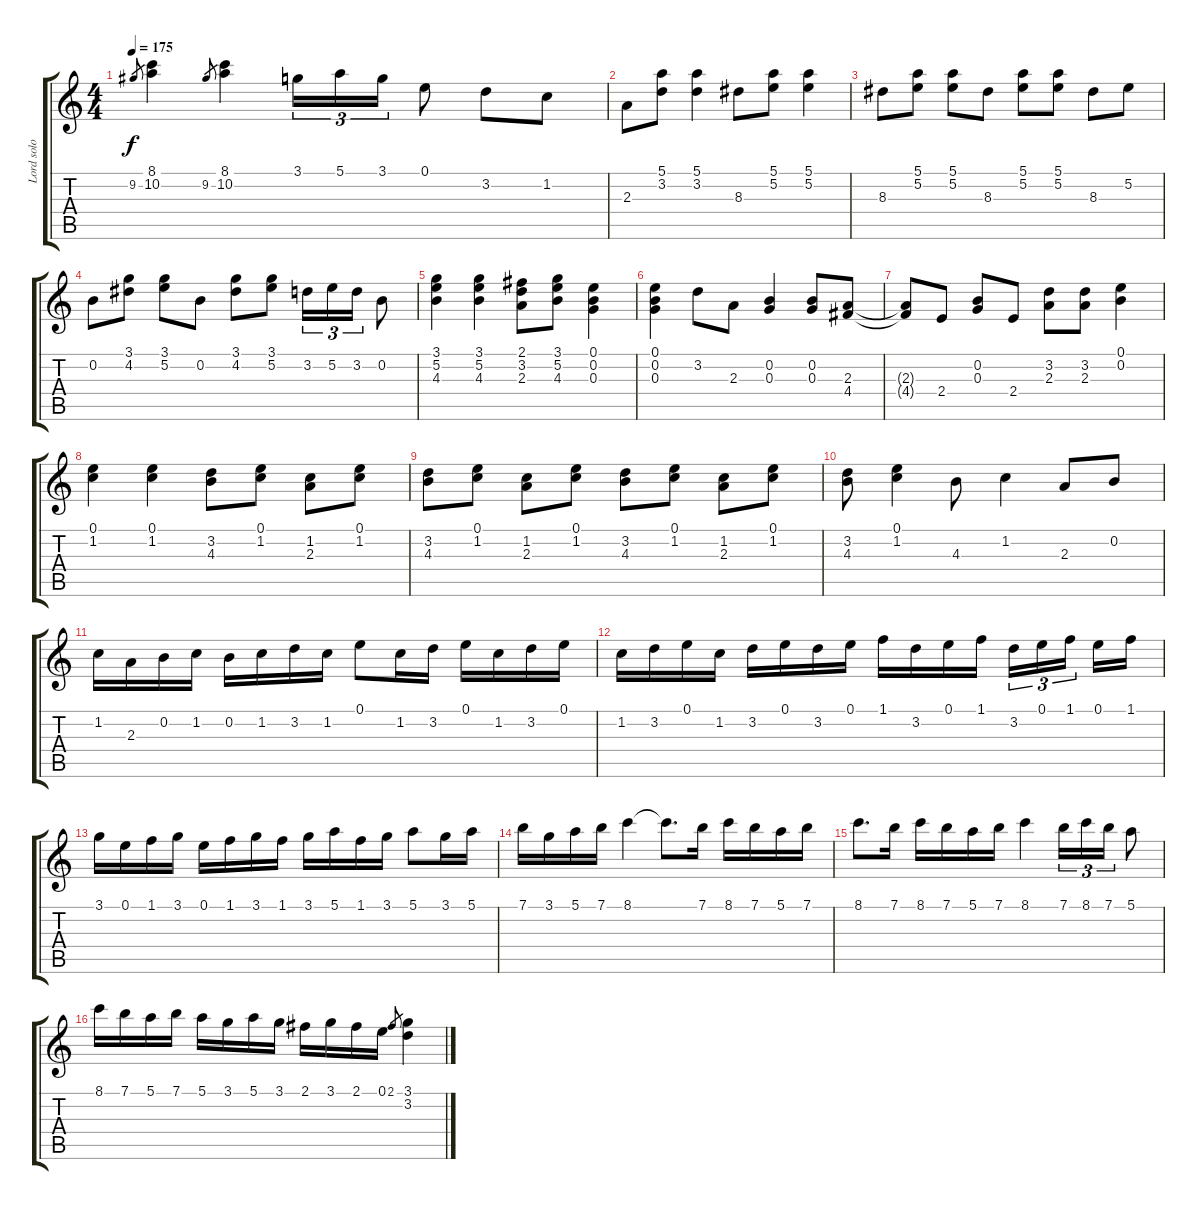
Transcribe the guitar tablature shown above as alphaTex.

\track ("Lord solo" "Lord solo") {instrument drawbarorgan}
\staff {score tabs}
\tuning (E5 B4 G4 D4 A3 E3) {hide}
\ts (4 4)
\tempo 175
\clef g2
\ks c
9.2.8{gr dy f} (8.1 10.2).4 9.2.8{gr} (8.1 10.2).4 3.1.16{tu (3 2)} 5.1.16{tu (3 2)} 3.1.16{tu (3 2)} 0.1.8 3.2.8 1.2.8 |
2.3.8 (5.1 3.2).8 (5.1 3.2).4 8.3.8 (5.1 5.2).8 (5.1 5.2).4 |
8.3.8 (5.1 5.2).8 (5.1 5.2).8 8.3.8 (5.1 5.2).8 (5.1 5.2).8 8.3.8 5.2.8 |
0.2.8 (3.1 4.2).8 (3.1 5.2).8 0.2.8 (3.1 4.2).8 (3.1 5.2).8 3.2.16{tu (3 2)} 5.2.16{tu (3 2)} 3.2.16{tu (3 2)} 0.2.8 |
(3.1 5.2 4.3).4 (3.1 5.2 4.3).4 (2.1 3.2 2.3).8 (3.1 5.2 4.3).8 (0.1 0.2 0.3).4 |
(0.1 0.2 0.3).4 3.2.8 2.3.8 (0.2 0.3).4 (0.2 0.3).8 (2.3 4.4).8 |
(2.3{t} 4.4{t}).8 2.4.8 (0.2 0.3).8 2.4.8 (3.2 2.3).8 (3.2 2.3).8 (0.1 0.2).4 |
(0.1 1.2).4 (0.1 1.2).4 (3.2 4.3).8 (0.1 1.2).8 (1.2 2.3).8 (0.1 1.2).8 |
(3.2 4.3).8 (0.1 1.2).8 (1.2 2.3).8 (0.1 1.2).8 (3.2 4.3).8 (0.1 1.2).8 (1.2 2.3).8 (0.1 1.2).8 |
(3.2 4.3).8 (0.1 1.2).4 4.3.8 1.2.4 2.3.8 0.2.8 |
1.2.16 2.3.16 0.2.16 1.2.16 0.2.16 1.2.16 3.2.16 1.2.16 0.1.8 1.2.16 3.2.16 0.1.16 1.2.16 3.2.16 0.1.16 |
1.2.16 3.2.16 0.1.16 1.2.16 3.2.16 0.1.16 3.2.16 0.1.16 1.1.16 3.2.16 0.1.16 1.1.16 3.2.16{tu (3 2)} 0.1.16{tu (3 2)} 1.1.16{tu (3 2)} 0.1.16 1.1.16 |
3.1.16 0.1.16 1.1.16 3.1.16 0.1.16 1.1.16 3.1.16 1.1.16 3.1.16 5.1.16 1.1.16 3.1.16 5.1.8 3.1.16 5.1.16 |
7.1.16 3.1.16 5.1.16 7.1.16 8.1.4 8.1{t}.8{d} 7.1.16 8.1.16 7.1.16 5.1.16 7.1.16 |
8.1.8{d} 7.1.16 8.1.16 7.1.16 5.1.16 7.1.16 8.1.4 7.1.16{tu (3 2)} 8.1.16{tu (3 2)} 7.1.16{tu (3 2)} 5.1.8 |
8.1.16 7.1.16 5.1.16 7.1.16 5.1.16 3.1.16 5.1.16 3.1.16 2.1.16 3.1.16 2.1.16 0.1.16 2.1.8{gr} (3.1 3.2).4
